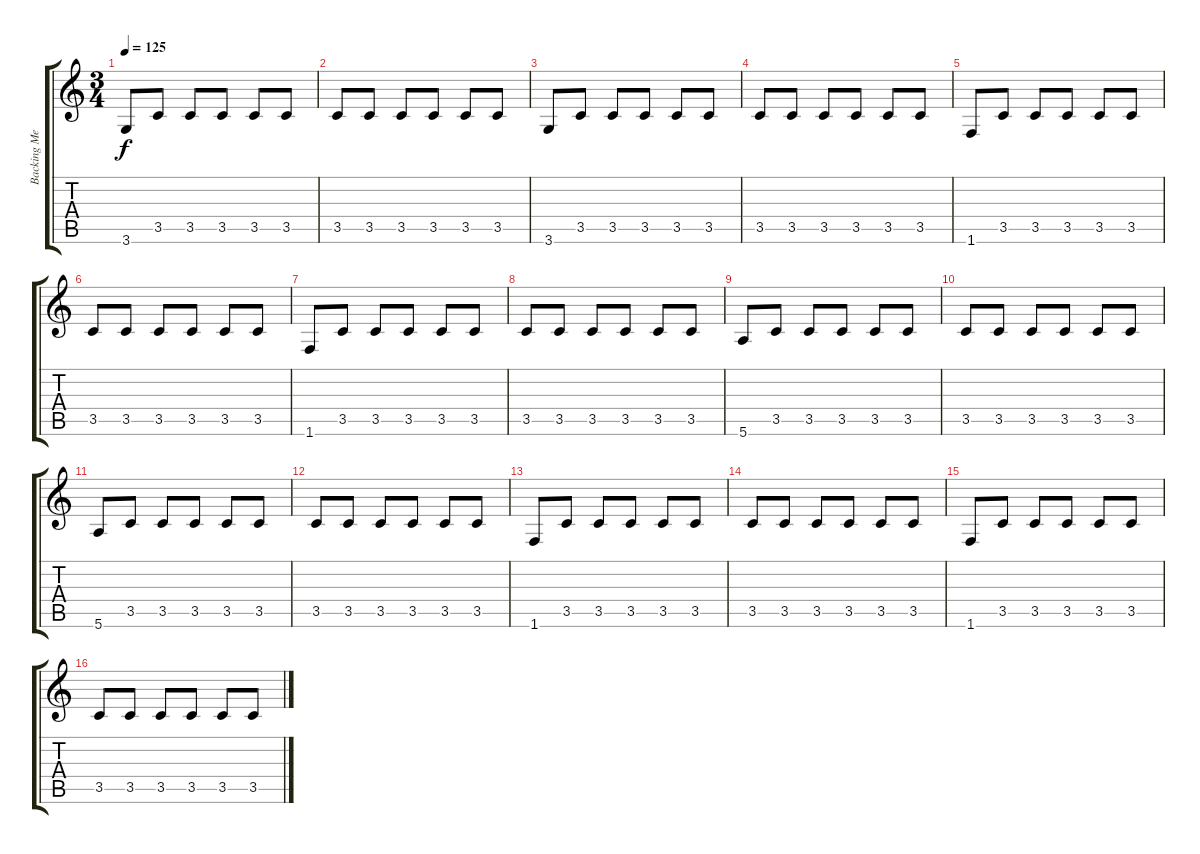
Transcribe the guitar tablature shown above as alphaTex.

\track ("Backing Melody" "Backing Me") {instrument electricguitarjazz}
\staff {score tabs}
\tuning (E4 B3 G3 D3 A2 E2) {hide}
\ts (3 4)
\tempo 125
\clef g2
\ks c
3.6.8{dy f} 3.5.8 3.5.8 3.5.8 3.5.8 3.5.8 |
3.5.8 3.5.8 3.5.8 3.5.8 3.5.8 3.5.8 |
3.6.8 3.5.8 3.5.8 3.5.8 3.5.8 3.5.8 |
3.5.8 3.5.8 3.5.8 3.5.8 3.5.8 3.5.8 |
1.6.8 3.5.8 3.5.8 3.5.8 3.5.8 3.5.8 |
3.5.8 3.5.8 3.5.8 3.5.8 3.5.8 3.5.8 |
1.6.8 3.5.8 3.5.8 3.5.8 3.5.8 3.5.8 |
3.5.8 3.5.8 3.5.8 3.5.8 3.5.8 3.5.8 |
5.6.8 3.5.8 3.5.8 3.5.8 3.5.8 3.5.8 |
3.5.8 3.5.8 3.5.8 3.5.8 3.5.8 3.5.8 |
5.6.8 3.5.8 3.5.8 3.5.8 3.5.8 3.5.8 |
3.5.8 3.5.8 3.5.8 3.5.8 3.5.8 3.5.8 |
1.6.8 3.5.8 3.5.8 3.5.8 3.5.8 3.5.8 |
3.5.8 3.5.8 3.5.8 3.5.8 3.5.8 3.5.8 |
1.6.8 3.5.8 3.5.8 3.5.8 3.5.8 3.5.8 |
3.5.8 3.5.8 3.5.8 3.5.8 3.5.8 3.5.8
